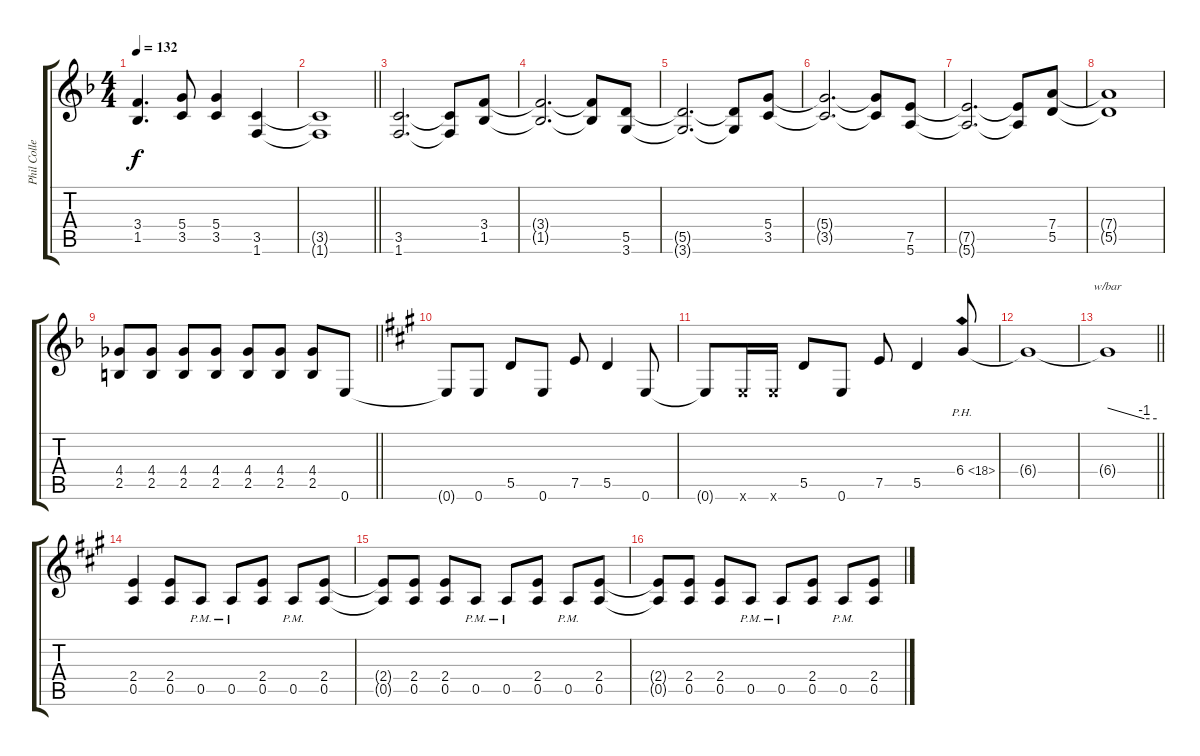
\track ("Phil Collen" "Phil Colle") {instrument distortionguitar}
\staff {score tabs}
\tuning (E4 B3 G3 D3 A2 E2) {hide}
\ts (4 4)
\tempo 132
\clef g2
\ks f
(3.4 1.5).4{d dy f} (5.4 3.5).8 (5.4 3.5).4 (3.5 1.6).4 |
\barLineRight lightlight
(3.5{t} 1.6{t}).1 |
(3.5 1.6).2{d} (3.5{t} 1.6{t}).8 (3.4 1.5).8 |
(3.4{t} 1.5{t}).2{d} (3.4{t} 1.5{t}).8 (5.5 3.6).8 |
(5.5{t} 3.6{t}).2{d} (5.5{t} 3.6{t}).8 (5.4 3.5).8 |
(5.4{t} 3.5{t}).2{d} (5.4{t} 3.5{t}).8 (7.5 5.6).8 |
(7.5{t} 5.6{t}).2{d} (7.5{t} 5.6{t}).8 (7.4 5.5).8 |
(7.4{t} 5.5{t}).1 |
\barLineRight lightlight
(4.4 2.5).8 (4.4 2.5).8 (4.4 2.5).8 (4.4 2.5).8 (4.4 2.5).8 (4.4 2.5).8 (4.4 2.5).8 0.6.8 |
\ks a
0.6{t}.8 0.6.8 5.5.8 0.6.8 7.5.8 5.5.4 0.6.8 |
0.6{t}.8 0.6{x}.16 0.6{x}.16 5.5.8 0.6.8 7.5.8 5.5.4 6.4{ph 12}.8 |
6.4{t}.1 |
\barLineRight lightlight
6.4{t}.1{tbe (custom default 0 0 45 -4 60 -4)} |
(2.4 0.5).4 (2.4 0.5).8 0.5{pm}.8 0.5{pm}.8 (2.4 0.5).8 0.5{pm}.8 (2.4 0.5).8 |
(2.4{t} 0.5{t}).8 (2.4 0.5).8 (2.4 0.5).8 0.5{pm}.8 0.5{pm}.8 (2.4 0.5).8 0.5{pm}.8 (2.4 0.5).8 |
(2.4{t} 0.5{t}).8 (2.4 0.5).8 (2.4 0.5).8 0.5{pm}.8 0.5{pm}.8 (2.4 0.5).8 0.5{pm}.8 (2.4 0.5).8
